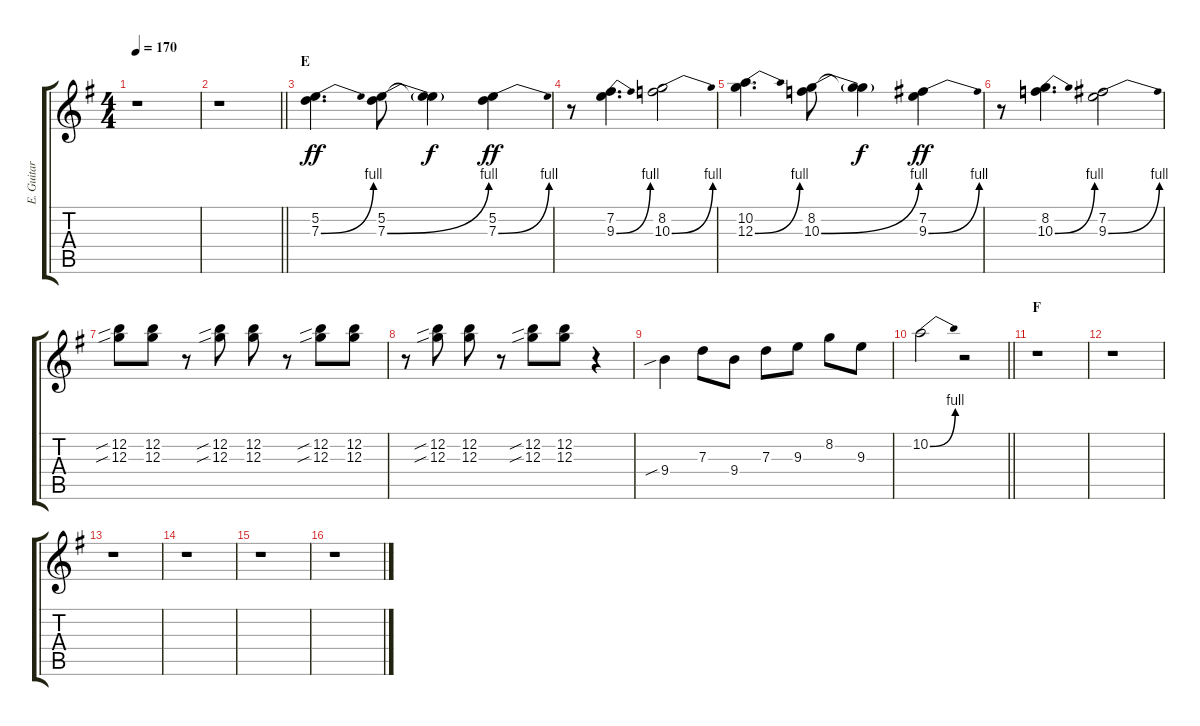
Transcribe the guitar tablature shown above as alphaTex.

\track ("E. Guitar III" "E. Guitar ") {instrument overdrivenguitar}
\staff {score tabs}
\tuning (E4 B3 G3 D3 A2 E2) {hide}
\ts (4 4)
\tempo 170
\clef g2
\ks g
r.1{dy ff} |
\barLineRight lightlight
r.1 |
\section ("" "E")
(5.2 7.3{be (bend 0 0 60 4)}).4{d} (5.2 7.3{be (bend 0 0 60 4)}).8 (5.2{t} 7.3{t}).4{dy f} (5.2 7.3{be (bend 0 0 60 4)}).4{dy ff} |
r.8 (7.2 9.3{be (bend 0 0 60 4)}).4{d} (8.2 10.3{be (bend 0 0 60 4)}).2 |
(10.2 12.3{be (bend 0 0 60 4)}).4{d} (8.2 10.3{be (bend 0 0 60 4)}).8 (8.2{t} 10.3{t}).4{dy f} (7.2 9.3{be (bend 0 0 60 4)}).4{dy ff} |
r.8 (8.2 10.3{be (bend 0 0 60 4)}).4{d} (7.2 9.3{be (bend 0 0 60 4)}).2 |
(12.2{sib} 12.3{sib}).8 (12.2 12.3).8 r.8 (12.2{sib} 12.3{sib}).8 (12.2 12.3).8 r.8 (12.2{sib} 12.3{sib}).8 (12.2 12.3).8 |
r.8 (12.2{sib} 12.3{sib}).8 (12.2 12.3).8 r.8 (12.2{sib} 12.3{sib}).8 (12.2 12.3).8 r.4 |
9.4{sib}.4 7.3.8 9.4.8 7.3.8 9.3.8 8.2.8 9.3.8 |
\barLineRight lightlight
10.2{be (bend 0 0 60 4)}.2 r.2 |
\section ("" "F")
r.1 |
r.1 |
r.1 |
r.1 |
r.1 |
r.1
